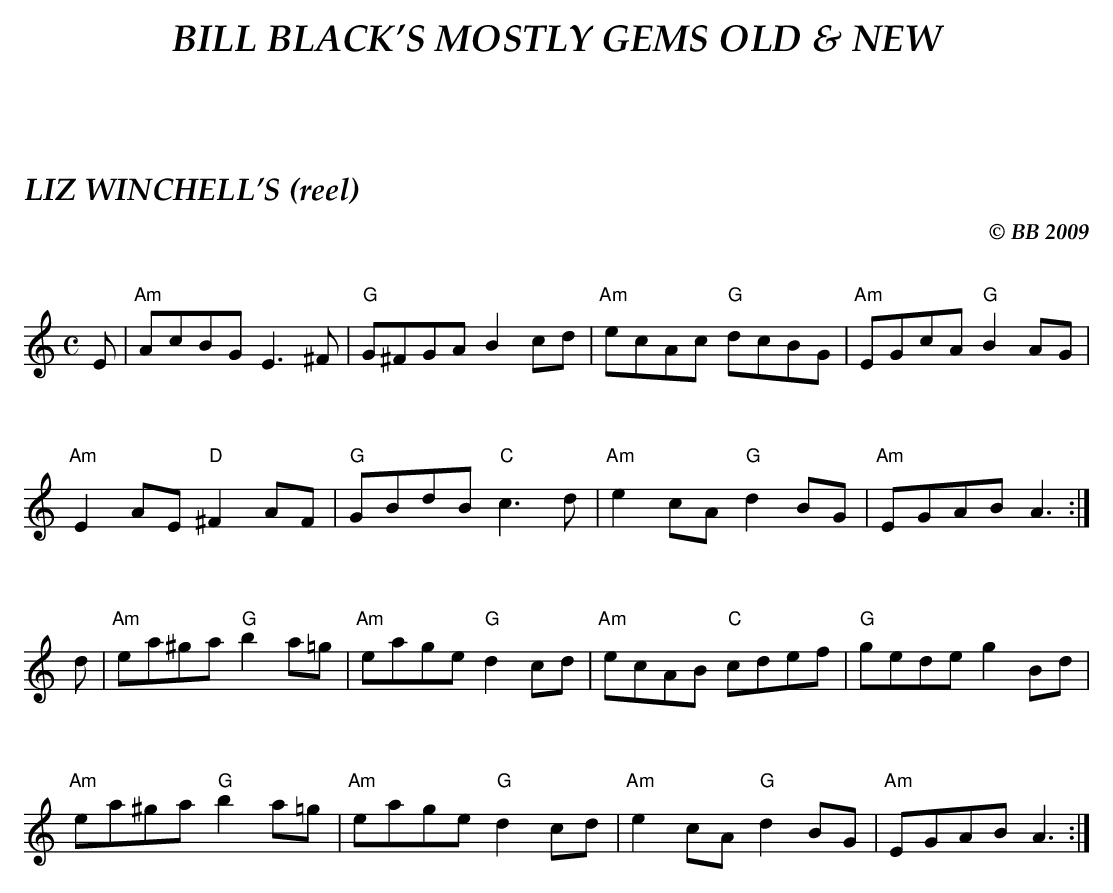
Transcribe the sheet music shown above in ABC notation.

X:1
T:LIZ WINCHELL'S (reel)
C:© BB 2009
M:C
L:1/8
Q:1/4=180
K:Am
E|"Am" AcBG E3^F|"G"G^FGA B2 cd|"Am" ecAc "G"dcBG| "Am" EGcA "G"B2AG|
"Am" E2AE "D" ^F2AF|"G"GBdB "C"c3d|"Am"e2 cA "G"d2 BG|"Am"EGAB A3 :|
d| "Am"ea^ga "G"b2a=g|"Am"eage "G"d2 cd|"Am"ecAB "C"cdef|"G"gede g2 Bd|
"Am"ea^ga "G"b2a=g|"Am"eage "G"d2 cd|"Am"e2 cA "G"d2 BG|"Am"EGAB A3 :|
